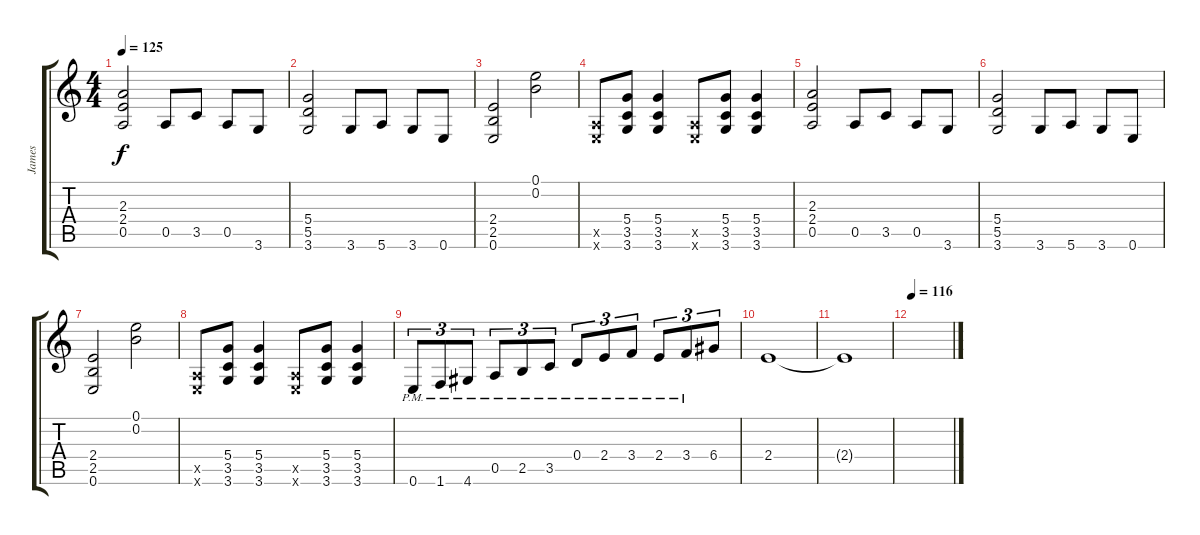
\track ("James" "James") {instrument distortionguitar}
\staff {score tabs}
\tuning (E4 B3 G3 D3 A2 E2) {hide}
\ts (4 4)
\tempo 125
\clef g2
\ks c
(2.3 2.4 0.5).2{dy f} 0.5.8 3.5.8 0.5.8 3.6.8 |
(5.4 5.5 3.6).2 3.6.8 5.6.8 3.6.8 0.6.8 |
(2.4 2.5 0.6).2 (0.1 0.2).2 |
(0.5{x} 0.6{x}).8 (5.4 3.5 3.6).8 (5.4 3.5 3.6).4 (0.5{x} 0.6{x}).8 (5.4 3.5 3.6).8 (5.4 3.5 3.6).4 |
(2.3 2.4 0.5).2 0.5.8 3.5.8 0.5.8 3.6.8 |
(5.4 5.5 3.6).2 3.6.8 5.6.8 3.6.8 0.6.8 |
(2.4 2.5 0.6).2 (0.1 0.2).2 |
(0.5{x} 0.6{x}).8 (5.4 3.5 3.6).8 (5.4 3.5 3.6).4 (0.5{x} 0.6{x}).8 (5.4 3.5 3.6).8 (5.4 3.5 3.6).4 |
0.6{pm}.8{tu (3 2)} 1.6{pm}.8{tu (3 2)} 4.6{pm}.8{tu (3 2)} 0.5{pm}.8{tu (3 2)} 2.5{pm}.8{tu (3 2)} 3.5{pm}.8{tu (3 2)} 0.4{pm}.8{tu (3 2)} 2.4{pm}.8{tu (3 2)} 3.4{pm}.8{tu (3 2)} 2.4{pm}.8{tu (3 2)} 3.4{pm}.8{tu (3 2)} 6.4.8{tu (3 2)} |
2.4.1 |
2.4{t}.1 |
\tempo 116
